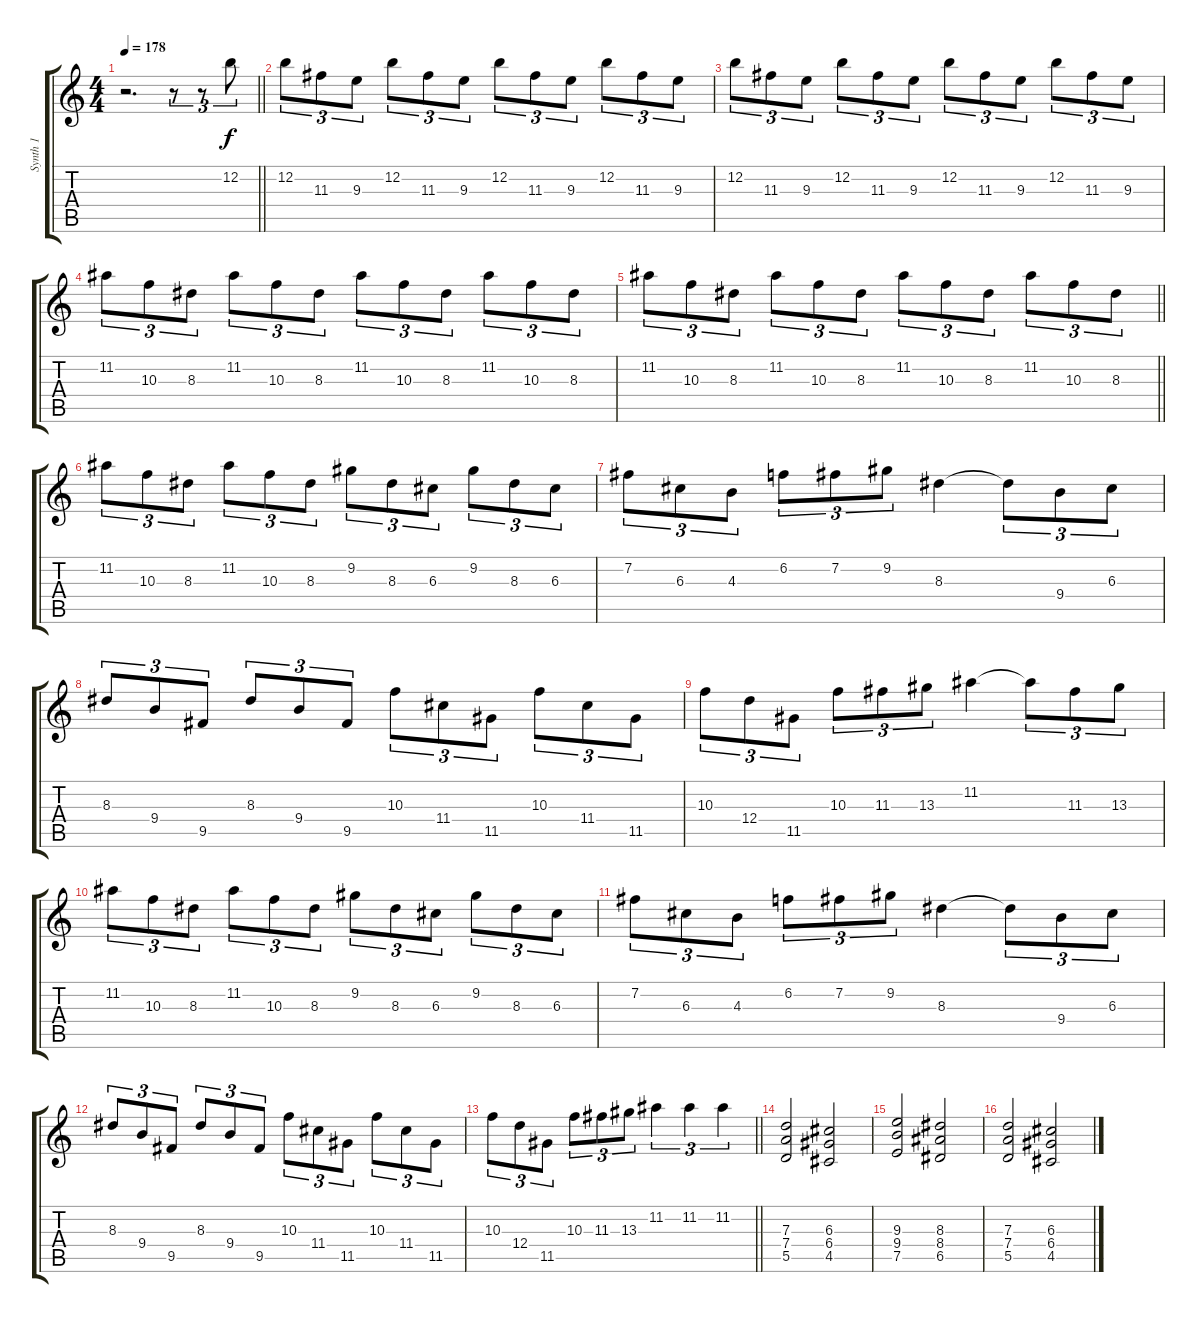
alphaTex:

\track ("Synth 1" "Synth 1") {instrument overdrivenguitar}
\staff {score tabs}
\tuning (E4 B3 G3 D3 A2 E2) {hide}
\ts (4 4)
\tempo 178
\clef g2
\barLineRight lightlight
\ks c
r.2{d dy f} r.8{tu (3 2)} r.8{tu (3 2)} 12.2.8{tu (3 2)} |
12.2.8{tu (3 2)} 11.3.8{tu (3 2)} 9.3.8{tu (3 2)} 12.2.8{tu (3 2)} 11.3.8{tu (3 2)} 9.3.8{tu (3 2)} 12.2.8{tu (3 2)} 11.3.8{tu (3 2)} 9.3.8{tu (3 2)} 12.2.8{tu (3 2)} 11.3.8{tu (3 2)} 9.3.8{tu (3 2)} |
12.2.8{tu (3 2)} 11.3.8{tu (3 2)} 9.3.8{tu (3 2)} 12.2.8{tu (3 2)} 11.3.8{tu (3 2)} 9.3.8{tu (3 2)} 12.2.8{tu (3 2)} 11.3.8{tu (3 2)} 9.3.8{tu (3 2)} 12.2.8{tu (3 2)} 11.3.8{tu (3 2)} 9.3.8{tu (3 2)} |
11.2.8{tu (3 2)} 10.3.8{tu (3 2)} 8.3.8{tu (3 2)} 11.2.8{tu (3 2)} 10.3.8{tu (3 2)} 8.3.8{tu (3 2)} 11.2.8{tu (3 2)} 10.3.8{tu (3 2)} 8.3.8{tu (3 2)} 11.2.8{tu (3 2)} 10.3.8{tu (3 2)} 8.3.8{tu (3 2)} |
\barLineRight lightlight
11.2.8{tu (3 2)} 10.3.8{tu (3 2)} 8.3.8{tu (3 2)} 11.2.8{tu (3 2)} 10.3.8{tu (3 2)} 8.3.8{tu (3 2)} 11.2.8{tu (3 2)} 10.3.8{tu (3 2)} 8.3.8{tu (3 2)} 11.2.8{tu (3 2)} 10.3.8{tu (3 2)} 8.3.8{tu (3 2)} |
11.2.8{tu (3 2)} 10.3.8{tu (3 2)} 8.3.8{tu (3 2)} 11.2.8{tu (3 2)} 10.3.8{tu (3 2)} 8.3.8{tu (3 2)} 9.2.8{tu (3 2)} 8.3.8{tu (3 2)} 6.3.8{tu (3 2)} 9.2.8{tu (3 2)} 8.3.8{tu (3 2)} 6.3.8{tu (3 2)} |
7.2.8{tu (3 2)} 6.3.8{tu (3 2)} 4.3.8{tu (3 2)} 6.2.8{tu (3 2)} 7.2.8{tu (3 2)} 9.2.8{tu (3 2)} 8.3.4 8.3{t}.8{tu (3 2)} 9.4.8{tu (3 2)} 6.3.8{tu (3 2)} |
8.3.8{tu (3 2)} 9.4.8{tu (3 2)} 9.5.8{tu (3 2)} 8.3.8{tu (3 2)} 9.4.8{tu (3 2)} 9.5.8{tu (3 2)} 10.3.8{tu (3 2)} 11.4.8{tu (3 2)} 11.5.8{tu (3 2)} 10.3.8{tu (3 2)} 11.4.8{tu (3 2)} 11.5.8{tu (3 2)} |
10.3.8{tu (3 2)} 12.4.8{tu (3 2)} 11.5.8{tu (3 2)} 10.3.8{tu (3 2)} 11.3.8{tu (3 2)} 13.3.8{tu (3 2)} 11.2.4 11.2{t}.8{tu (3 2)} 11.3.8{tu (3 2)} 13.3.8{tu (3 2)} |
11.2.8{tu (3 2)} 10.3.8{tu (3 2)} 8.3.8{tu (3 2)} 11.2.8{tu (3 2)} 10.3.8{tu (3 2)} 8.3.8{tu (3 2)} 9.2.8{tu (3 2)} 8.3.8{tu (3 2)} 6.3.8{tu (3 2)} 9.2.8{tu (3 2)} 8.3.8{tu (3 2)} 6.3.8{tu (3 2)} |
7.2.8{tu (3 2)} 6.3.8{tu (3 2)} 4.3.8{tu (3 2)} 6.2.8{tu (3 2)} 7.2.8{tu (3 2)} 9.2.8{tu (3 2)} 8.3.4 8.3{t}.8{tu (3 2)} 9.4.8{tu (3 2)} 6.3.8{tu (3 2)} |
8.3.8{tu (3 2)} 9.4.8{tu (3 2)} 9.5.8{tu (3 2)} 8.3.8{tu (3 2)} 9.4.8{tu (3 2)} 9.5.8{tu (3 2)} 10.3.8{tu (3 2)} 11.4.8{tu (3 2)} 11.5.8{tu (3 2)} 10.3.8{tu (3 2)} 11.4.8{tu (3 2)} 11.5.8{tu (3 2)} |
\barLineRight lightlight
10.3.8{tu (3 2)} 12.4.8{tu (3 2)} 11.5.8{tu (3 2)} 10.3.8{tu (3 2)} 11.3.8{tu (3 2)} 13.3.8{tu (3 2)} 11.2.4{tu (3 2)} 11.2.4{tu (3 2)} 11.2.4{tu (3 2)} |
(7.3 7.4 5.5).2 (6.3 6.4 4.5).2 |
(9.3 9.4 7.5).2 (8.3 8.4 6.5).2 |
(7.3 7.4 5.5).2 (6.3 6.4 4.5).2
